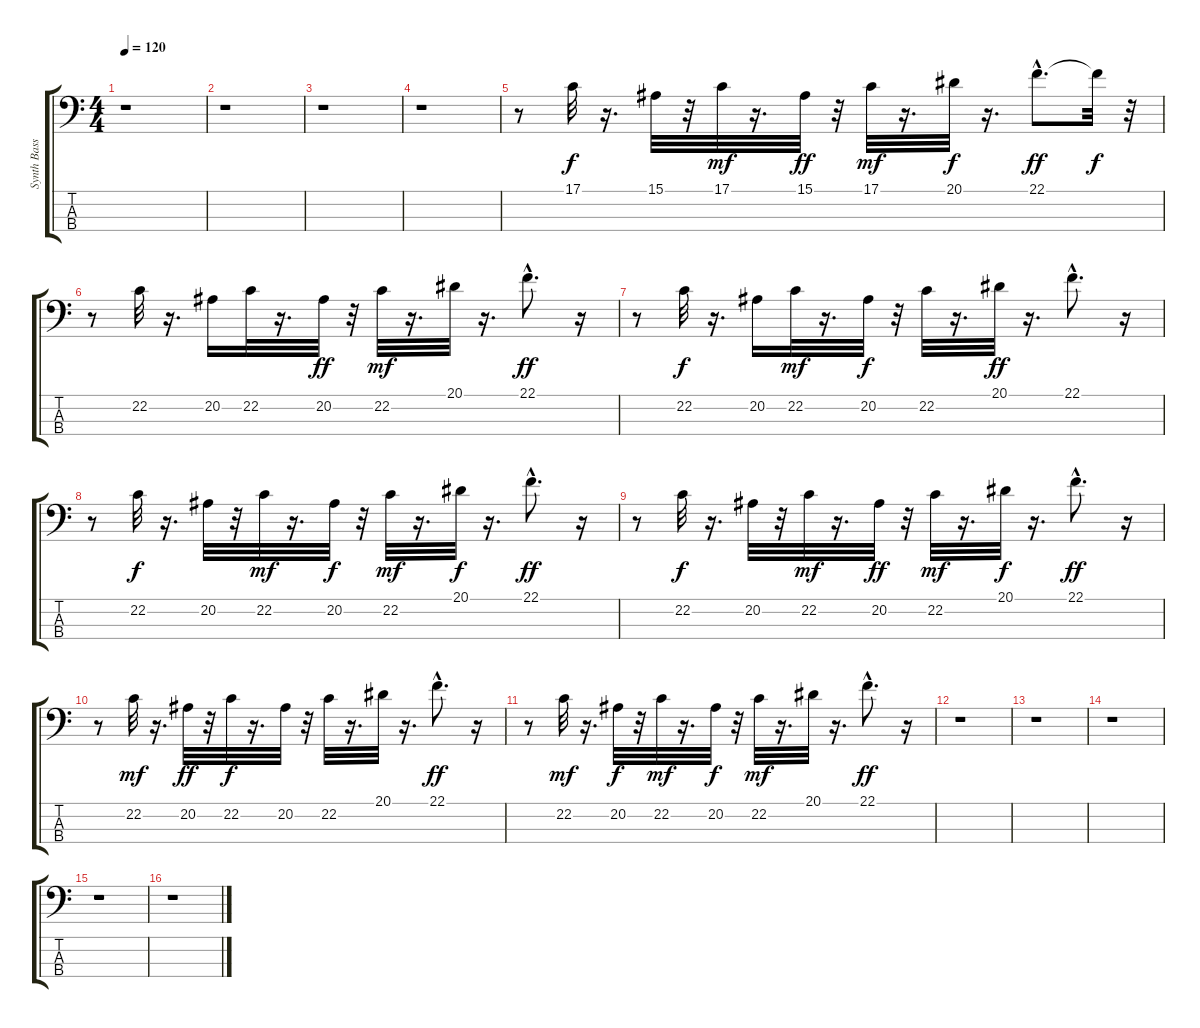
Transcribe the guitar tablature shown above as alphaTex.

\track ("Synth Bass Lead" "Synth Bass") {instrument lead8bassandlead}
\staff {score tabs}
\tuning (G2 D2 A1 E1) {hide}
\ts (4 4)
\tempo 120
\clef f4
\ks c
r.1{dy f} |
r.1 |
r.1 |
r.1 |
r.8 17.1.32 r.16{d} 15.1.32 r.32 17.1.32{dy mf} r.16{d} 15.1.32{dy ff} r.32 17.1.32{dy mf} r.16{d} 20.1.32{dy f} r.16{d} 22.1{hac}.8{d dy ff} 22.1{t}.32{dy f} r.32 |
r.8 22.2.32 r.16{d} 20.2.16 22.2.32 r.16{d} 20.2.32{dy ff} r.32 22.2.32{dy mf} r.16{d} 20.1.32 r.16{d} 22.1{hac}.8{d dy ff} r.16 |
r.8 22.2.32{dy f} r.16{d} 20.2.16 22.2.32{dy mf} r.16{d} 20.2.32{dy f} r.32 22.2.32 r.16{d} 20.1.32{dy ff} r.16{d} 22.1{hac}.8{d} r.16 |
r.8 22.2.32{dy f} r.16{d} 20.2.32 r.32 22.2.32{dy mf} r.16{d} 20.2.32{dy f} r.32 22.2.32{dy mf} r.16{d} 20.1.32{dy f} r.16{d} 22.1{hac}.8{d dy ff} r.16 |
r.8 22.2.32{dy f} r.16{d} 20.2.32 r.32 22.2.32{dy mf} r.16{d} 20.2.32{dy ff} r.32 22.2.32{dy mf} r.16{d} 20.1.32{dy f} r.16{d} 22.1{hac}.8{d dy ff} r.16 |
r.8 22.2.32{dy mf} r.16{d} 20.2.32{dy ff} r.32 22.2.32{dy f} r.16{d} 20.2.32 r.32 22.2.32 r.16{d} 20.1.32 r.16{d} 22.1{hac}.8{d dy ff} r.16 |
r.8 22.2.32{dy mf} r.16{d} 20.2.32{dy f} r.32 22.2.32{dy mf} r.16{d} 20.2.32{dy f} r.32 22.2.32{dy mf} r.16{d} 20.1.32 r.16{d} 22.1{hac}.8{d dy ff} r.16 |
r.1 |
r.1 |
r.1 |
r.1 |
r.1
